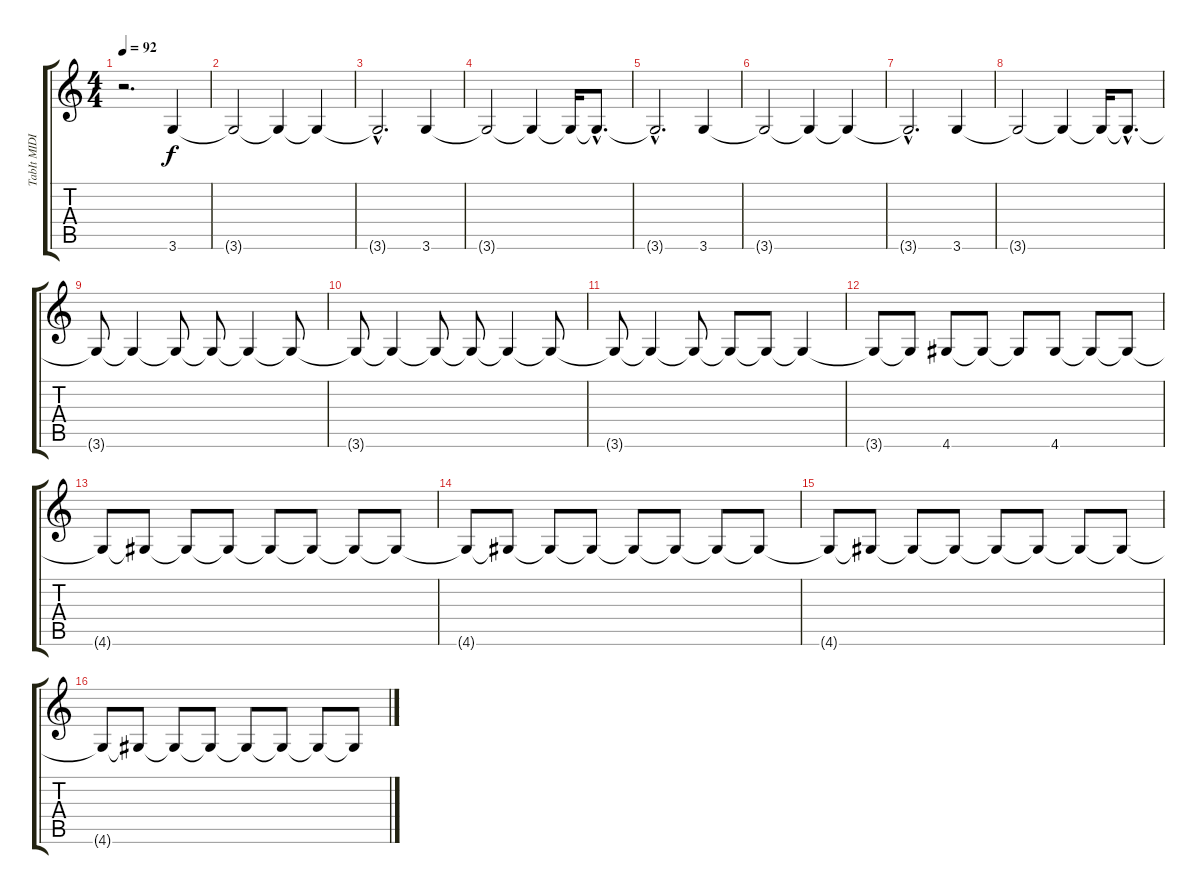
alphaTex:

\track ("TabIt MIDI - Track 3" "TabIt MIDI") {instrument electricbassfinger}
\staff {score tabs}
\tuning (E4 B3 G3 D3 A2 E2) {hide}
\ts (4 4)
\tempo 92
\clef g2
\ks c
r.2{d dy f} 3.6.4 |
3.6{t}.2 3.6{t}.4 3.6{t}.4 |
3.6{hac t}.2{d} 3.6.4 |
3.6{t}.2 3.6{t}.4 3.6{t}.16 3.6{hac t}.8{d} |
3.6{hac t}.2{d} 3.6.4 |
3.6{t}.2 3.6{t}.4 3.6{t}.4 |
3.6{hac t}.2{d} 3.6.4 |
3.6{t}.2 3.6{t}.4 3.6{t}.16 3.6{hac t}.8{d} |
3.6{t}.8 3.6{t}.4 3.6{t}.8 3.6{t}.8 3.6{t}.4 3.6{t}.8 |
3.6{t}.8 3.6{t}.4 3.6{t}.8 3.6{t}.8 3.6{t}.4 3.6{t}.8 |
3.6{t}.8 3.6{t}.4 3.6{t}.8 3.6{t}.8 3.6{t}.8 3.6{t}.4 |
3.6{t}.8 3.6{t}.8 4.6.8 4.6{t}.8 4.6{t}.8 4.6.8 4.6{t}.8 4.6{t}.8 |
4.6{t}.8 4.6{t}.8 4.6{t}.8 4.6{t}.8 4.6{t}.8 4.6{t}.8 4.6{t}.8 4.6{t}.8 |
4.6{t}.8 4.6{t}.8 4.6{t}.8 4.6{t}.8 4.6{t}.8 4.6{t}.8 4.6{t}.8 4.6{t}.8 |
4.6{t}.8 4.6{t}.8 4.6{t}.8 4.6{t}.8 4.6{t}.8 4.6{t}.8 4.6{t}.8 4.6{t}.8 |
4.6{t}.8 4.6{t}.8 4.6{t}.8 4.6{t}.8 4.6{t}.8 4.6{t}.8 4.6{t}.8 4.6{t}.8
